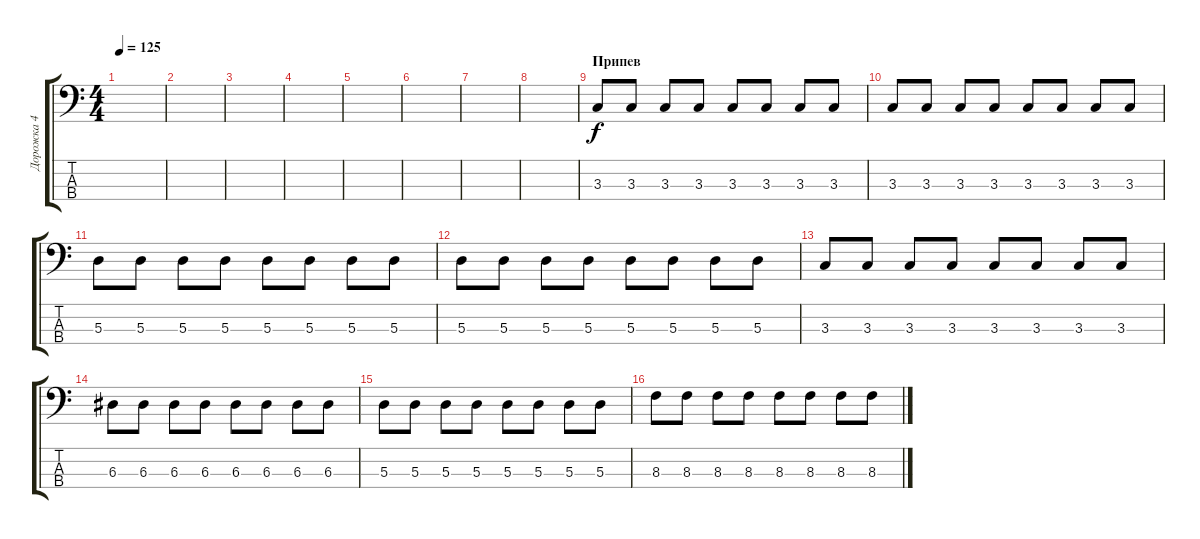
\track ("Дорожка 4" "Дорожка 4") {instrument electricbasspick}
\staff {score tabs}
\tuning (G2 D2 A1 E1) {hide}
\ts (4 4)
\tempo 125
\clef f4
\ks c
|
|
|
|
|
|
|
|
\section ("" "Припев")
3.3.8 3.3.8 3.3.8 3.3.8 3.3.8 3.3.8 3.3.8 3.3.8 |
3.3.8 3.3.8 3.3.8 3.3.8 3.3.8 3.3.8 3.3.8 3.3.8 |
5.3.8 5.3.8 5.3.8 5.3.8 5.3.8 5.3.8 5.3.8 5.3.8 |
5.3.8 5.3.8 5.3.8 5.3.8 5.3.8 5.3.8 5.3.8 5.3.8 |
3.3.8 3.3.8 3.3.8 3.3.8 3.3.8 3.3.8 3.3.8 3.3.8 |
6.3.8 6.3.8 6.3.8 6.3.8 6.3.8 6.3.8 6.3.8 6.3.8 |
5.3.8 5.3.8 5.3.8 5.3.8 5.3.8 5.3.8 5.3.8 5.3.8 |
8.3.8 8.3.8 8.3.8 8.3.8 8.3.8 8.3.8 8.3.8 8.3.8
